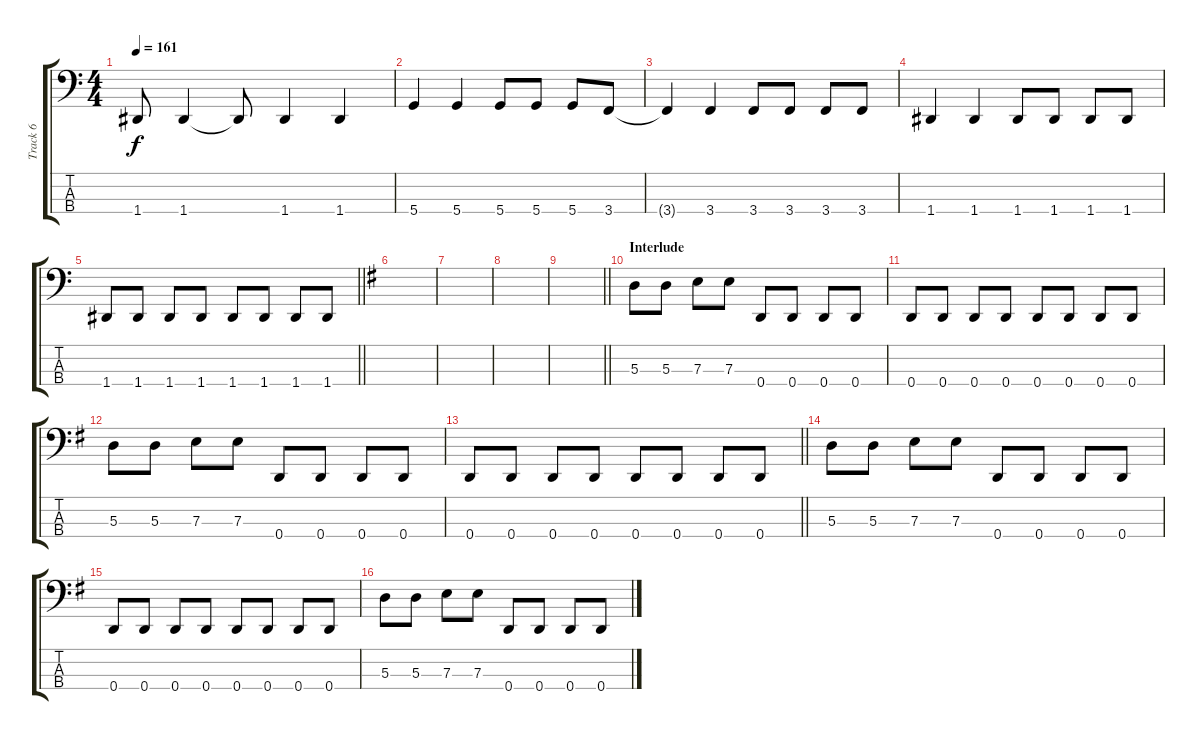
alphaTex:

\track ("Track 6" "Track 6") {instrument electricbasspick}
\staff {score tabs}
\tuning (G2 D2 A1 D1) {hide}
\ts (4 4)
\tempo 161
\clef f4
\ks c
1.4{t}.8{dy f} 1.4.4 1.4{t}.8 1.4.4 1.4.4 |
5.4.4 5.4.4 5.4.8 5.4.8 5.4.8 3.4.8 |
3.4{t}.4 3.4.4 3.4.8 3.4.8 3.4.8 3.4.8 |
1.4.4 1.4.4 1.4.8 1.4.8 1.4.8 1.4.8 |
\barLineRight lightlight
1.4.8 1.4.8 1.4.8 1.4.8 1.4.8 1.4.8 1.4.8 1.4.8 |
\ks g
|
|
|
\barLineRight lightlight
|
\section ("" "Interlude")
5.3.8 5.3.8 7.3.8 7.3.8 0.4.8 0.4.8 0.4.8 0.4.8 |
0.4.8 0.4.8 0.4.8 0.4.8 0.4.8 0.4.8 0.4.8 0.4.8 |
5.3.8 5.3.8 7.3.8 7.3.8 0.4.8 0.4.8 0.4.8 0.4.8 |
\barLineRight lightlight
0.4.8 0.4.8 0.4.8 0.4.8 0.4.8 0.4.8 0.4.8 0.4.8 |
5.3.8 5.3.8 7.3.8 7.3.8 0.4.8 0.4.8 0.4.8 0.4.8 |
0.4.8 0.4.8 0.4.8 0.4.8 0.4.8 0.4.8 0.4.8 0.4.8 |
5.3.8 5.3.8 7.3.8 7.3.8 0.4.8 0.4.8 0.4.8 0.4.8
